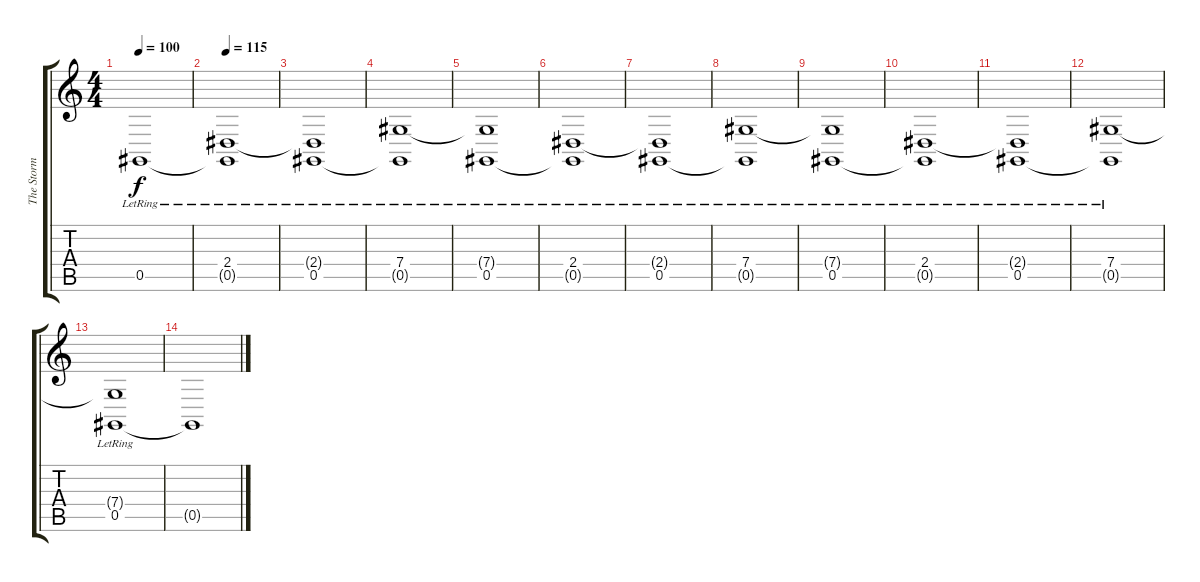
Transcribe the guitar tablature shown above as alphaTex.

\track ("The Storm" "The Storm") {instrument seashore}
\staff {score tabs}
\tuning (Eb4 Bb3 Gb3 Db3 Ab2 Eb2) {hide}
\ts (4 4)
\tempo 100
\clef g2
\ks c
0.5{lr}.1{dy f instrument seashore} |
\tempo 115
(2.4{lr} 0.5{t}).1 |
(2.4{t} 0.5{lr}).1 |
(7.4{lr} 0.5{t}).1 |
(7.4{t} 0.5{lr}).1 |
(2.4{lr} 0.5{t}).1 |
(2.4{t} 0.5{lr}).1 |
(7.4{lr} 0.5{t}).1 |
(7.4{t} 0.5{lr}).1 |
(2.4{lr} 0.5{t}).1 |
(2.4{t} 0.5{lr}).1 |
(7.4{lr} 0.5{t}).1 |
(7.4{t} 0.5{lr}).1 |
0.5{t}.1
